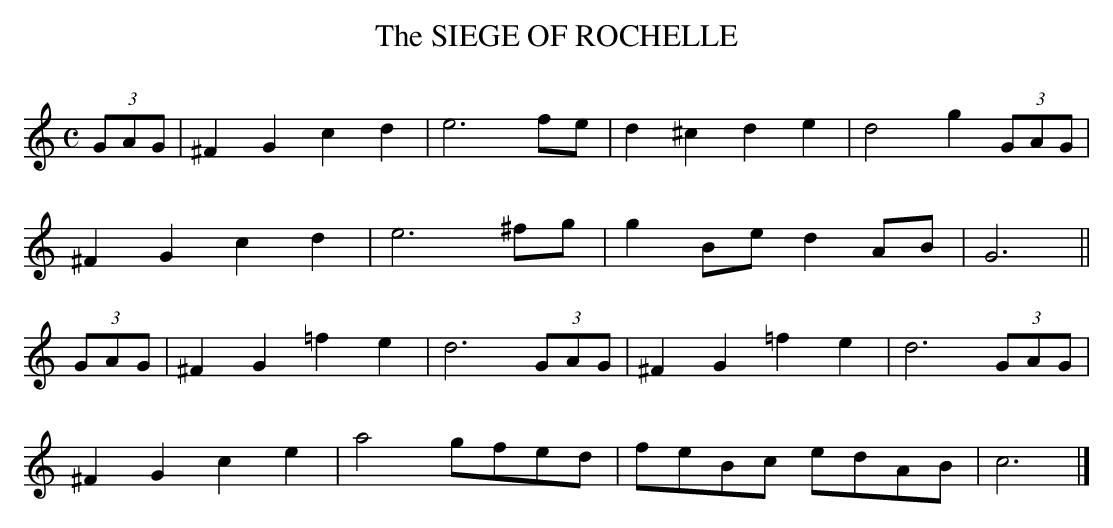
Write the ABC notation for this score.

X:1
T:SIEGE OF ROCHELLE, The
Y:"spirited"
sure why the chief thought this composed gem should
be included in \'93Music of Ireland\'94. Note that there
are other tunes of Balfe's in \'93the 1850\'94 whose presence
is equally mysterious since Balfe never even pretended
to be a traditional musician.
Q:120
M:C
L:1/8
K:C
(3GAG|^F2G2c2d2|e6fe|d2^c2d2e2|d4g2 (3GAG|
^F2G2c2d2|e6^fg|g2Be d2AB|G6||
(3GAG|^F2G2=f2e2|d6 (3GAG|^F2G2=f2e2|d6 (3GAG|
^F2G2c2e2|a4gfed|feBc edAB|c6|]
